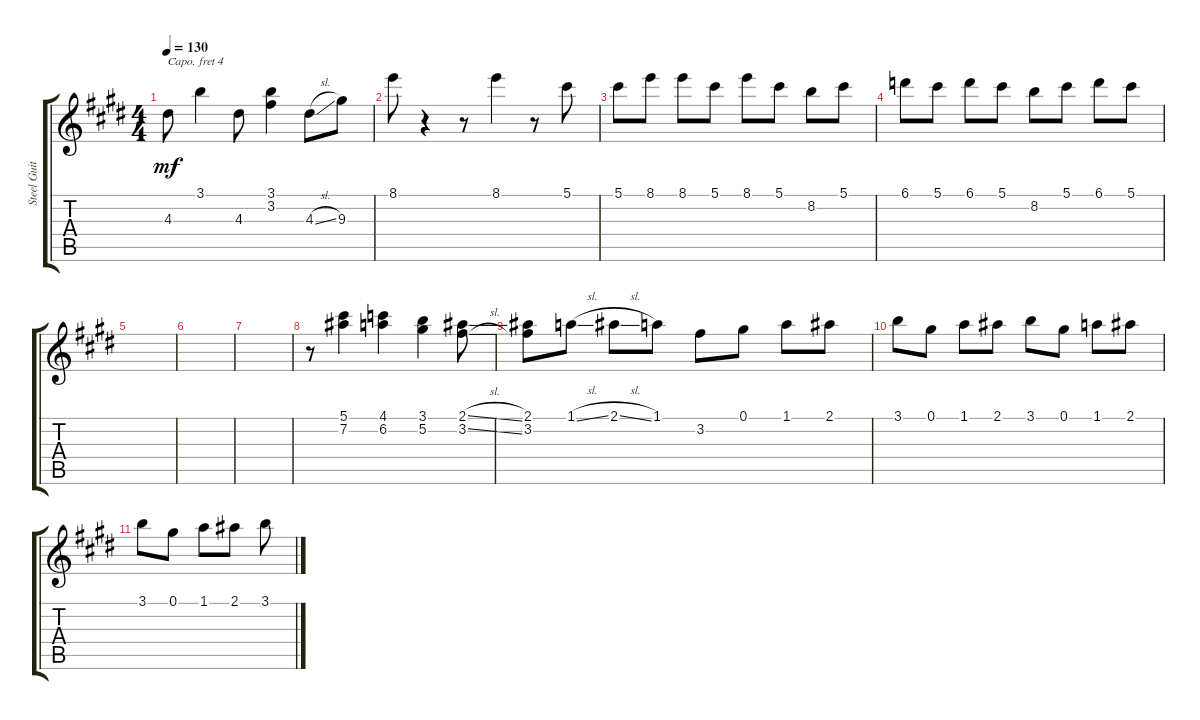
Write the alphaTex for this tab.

\track ("Steel Guitar" "Steel Guit") {instrument acousticguitarsteel}
\staff {score tabs}
\capo 4
\tuning (E4 B3 G3 D3 A2 E2) {hide}
\ts (4 4)
\tempo 130
\clef g2
\ks e
4.3.8{dy mf} 3.1.4 4.3.8 (3.1 3.2).4 4.3{sl}.8 9.3.8 |
8.1.8 r.4 r.8 8.1.4 r.8 5.1.8 |
5.1.8 8.1.8 8.1.8 5.1.8 8.1.8 5.1.8 8.2.8 5.1.8 |
6.1.8 5.1.8 6.1.8 5.1.8 8.2.8 5.1.8 6.1.8 5.1.8 |
|
|
|
r.8 (5.1 7.2).4 (4.1 6.2).4 (3.1 5.2).4 (2.1{sl} 3.2{sl}).8 |
(2.1 3.2).8 1.1{sl}.8 2.1{sl}.8 1.1.8 3.2.8 0.1.8 1.1.8 2.1.8 |
3.1.8 0.1.8 1.1.8 2.1.8 3.1.8 0.1.8 1.1.8 2.1.8 |
3.1.8 0.1.8 1.1.8 2.1.8 3.1.8
